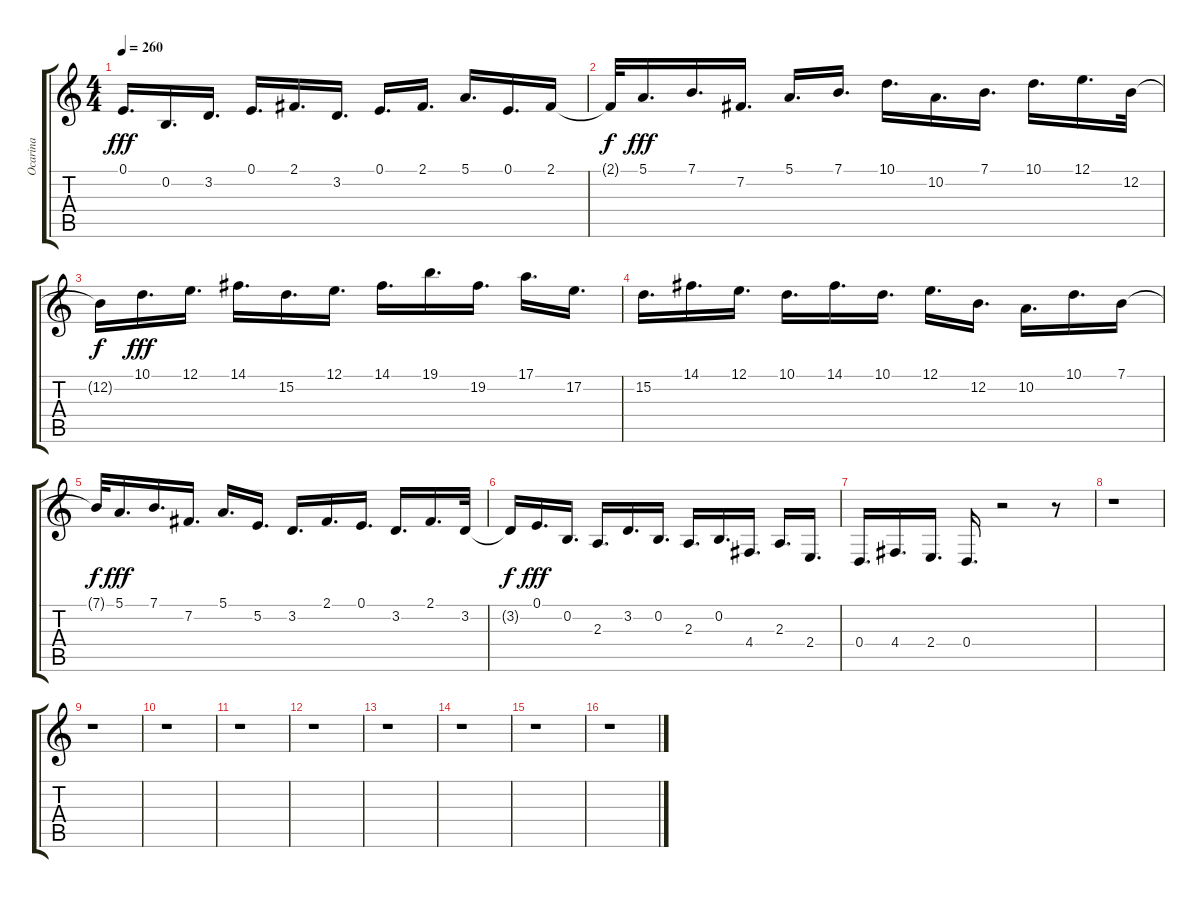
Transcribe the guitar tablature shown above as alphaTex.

\track ("Ocarina" "Ocarina") {instrument ocarina}
\staff {score tabs}
\tuning (E4 B3 G3 D3 A2 E2) {hide}
\ts (4 4)
\tempo 260
\clef g2
\ks c
0.1.16{d dy fff} 0.2.16{d} 3.2.16{d} 0.1.16{d} 2.1.16{d} 3.2.16{d} 0.1.16{d} 2.1.16{d} 5.1.16{d} 0.1.16{d} 2.1.16 |
2.1{t}.32{dy f} 5.1.16{d dy fff} 7.1.16{d} 7.2.16{d} 5.1.16{d} 7.1.16{d} 10.1.16{d} 10.2.16{d} 7.1.16{d} 10.1.16{d} 12.1.16{d} 12.2.32 |
12.2{t}.16{dy f} 10.1.16{d dy fff} 12.1.16{d} 14.1.16{d} 15.2.16{d} 12.1.16{d} 14.1.16{d} 19.1.16{d} 19.2.16{d} 17.1.16{d} 17.2.16{d} |
15.2.16{d} 14.1.16{d} 12.1.16{d} 10.1.16{d} 14.1.16{d} 10.1.16{d} 12.1.16{d} 12.2.16{d} 10.2.16{d} 10.1.16{d} 7.1.16 |
7.1{t}.32{dy f} 5.1.16{d dy fff} 7.1.16{d} 7.2.16{d} 5.1.16{d} 5.2.16{d} 3.2.16{d} 2.1.16{d} 0.1.16{d} 3.2.16{d} 2.1.16{d} 3.2.32 |
3.2{t}.16{dy f} 0.1.16{d dy fff} 0.2.16{d} 2.3.16{d} 3.2.16{d} 0.2.16{d} 2.3.16{d} 0.2.16{d} 4.4.16{d} 2.3.16{d} 2.4.16{d} |
0.4.16{d} 4.4.16{d} 2.4.16{d} 0.4.16{d} r.2 r.8 |
r.1 |
r.1 |
r.1 |
r.1 |
r.1 |
r.1 |
r.1 |
r.1 |
r.1
